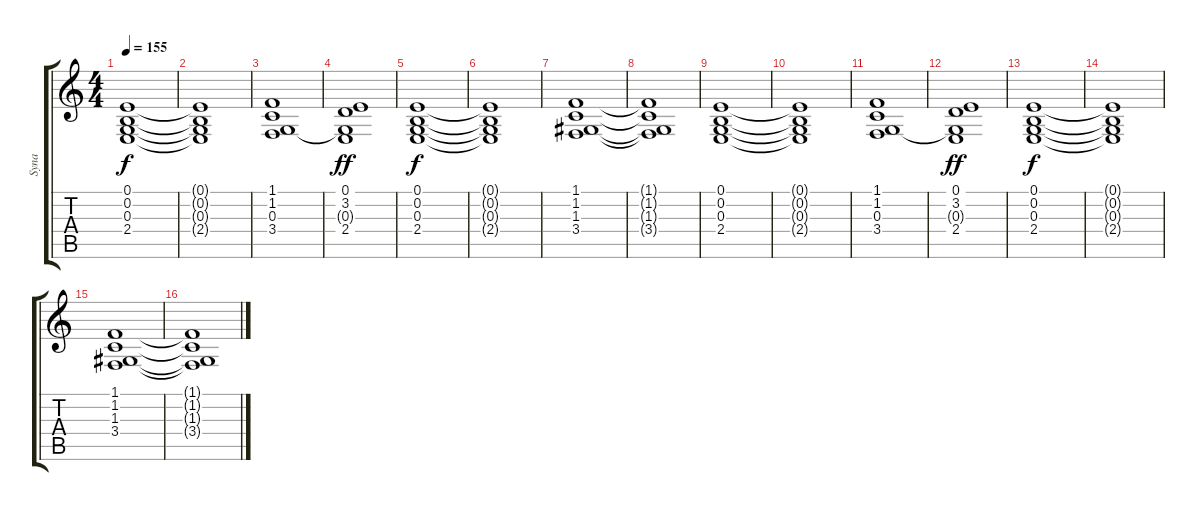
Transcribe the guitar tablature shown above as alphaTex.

\track ("Syna" "Syna") {instrument stringensemble1}
\staff {score tabs}
\tuning (E4 B3 G3 D3 A2 E2) {hide}
\ts (4 4)
\tempo 155
\clef g2
\ks c
(0.1 0.2 0.3 2.4).1{dy f} |
(0.1{t} 0.2{t} 0.3{t} 2.4{t}).1 |
(1.1 1.2 0.3 3.4).1 |
(0.1 3.2 0.3{t} 2.4).1{dy ff} |
(0.1 0.2 0.3 2.4).1{dy f} |
(0.1{t} 0.2{t} 0.3{t} 2.4{t}).1 |
(1.1 1.2 1.3 3.4).1 |
(1.1{t} 1.2{t} 1.3{t} 3.4{t}).1 |
(0.1 0.2 0.3 2.4).1 |
(0.1{t} 0.2{t} 0.3{t} 2.4{t}).1 |
(1.1 1.2 0.3 3.4).1 |
(0.1 3.2 0.3{t} 2.4).1{dy ff} |
(0.1 0.2 0.3 2.4).1{dy f} |
(0.1{t} 0.2{t} 0.3{t} 2.4{t}).1 |
(1.1 1.2 1.3 3.4).1 |
(1.1{t} 1.2{t} 1.3{t} 3.4{t}).1
